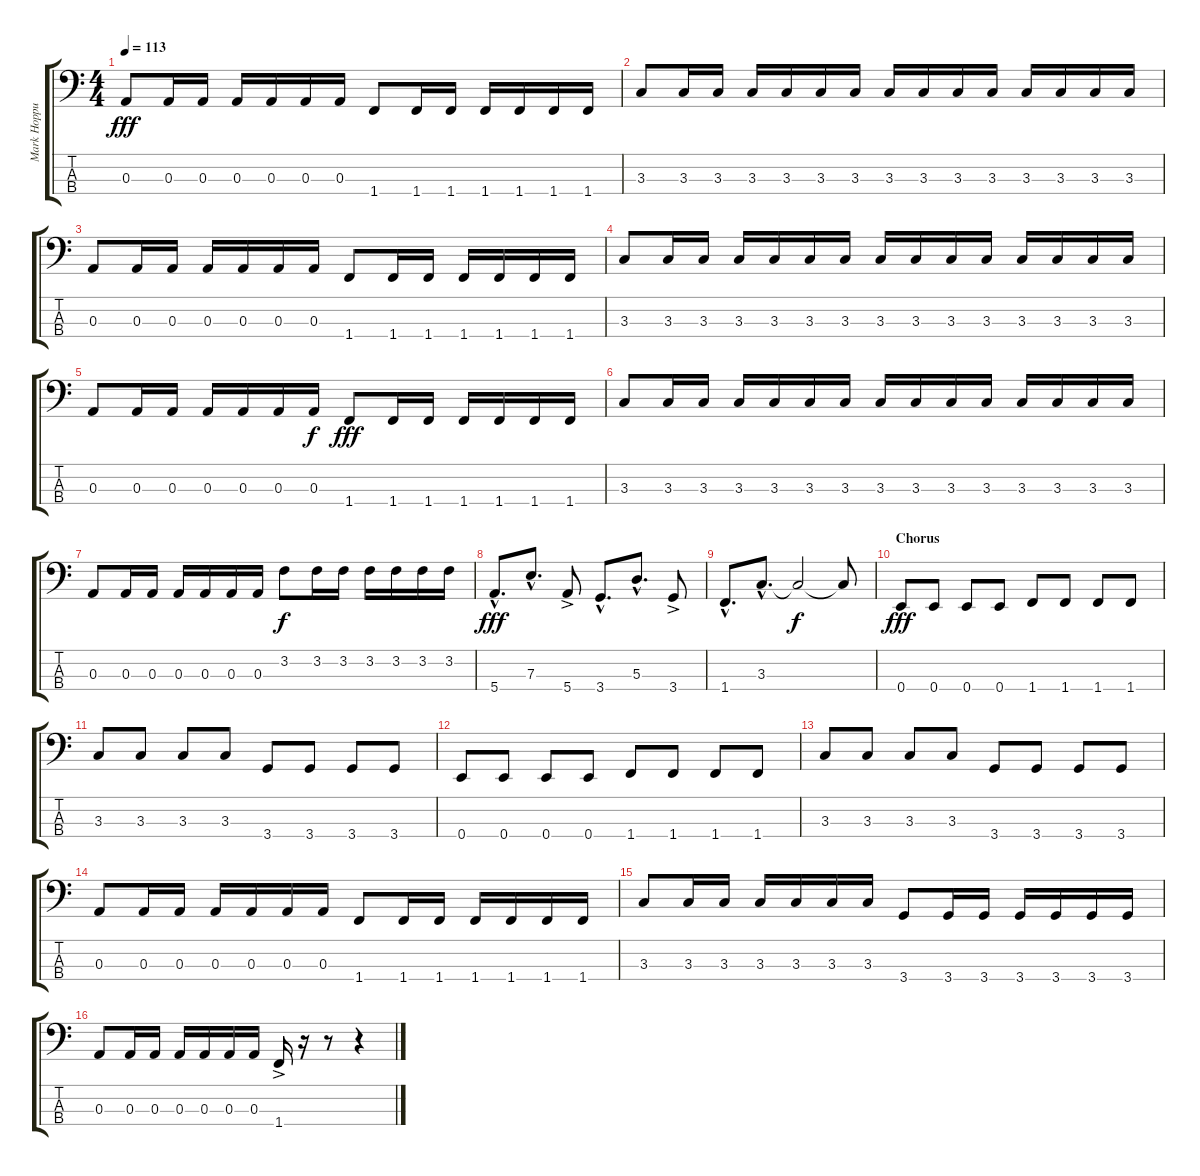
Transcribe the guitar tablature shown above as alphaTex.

\track ("Mark Hoppus (Bass)" "Mark Hoppu") {instrument electricbasspick}
\staff {score tabs}
\tuning (G2 D2 A1 E1) {hide}
\ts (4 4)
\tempo 113
\clef f4
\ks c
0.3.8{dy fff} 0.3.16 0.3.16 0.3.16 0.3.16 0.3.16 0.3.16 1.4.8 1.4.16 1.4.16 1.4.16 1.4.16 1.4.16 1.4.16 |
3.3.8 3.3.16 3.3.16 3.3.16 3.3.16 3.3.16 3.3.16 3.3.16 3.3.16 3.3.16 3.3.16 3.3.16 3.3.16 3.3.16 3.3.16 |
0.3.8 0.3.16 0.3.16 0.3.16 0.3.16 0.3.16 0.3.16 1.4.8 1.4.16 1.4.16 1.4.16 1.4.16 1.4.16 1.4.16 |
3.3.8 3.3.16 3.3.16 3.3.16 3.3.16 3.3.16 3.3.16 3.3.16 3.3.16 3.3.16 3.3.16 3.3.16 3.3.16 3.3.16 3.3.16 |
0.3.8 0.3.16 0.3.16 0.3.16 0.3.16 0.3.16 0.3.16{dy f} 1.4.8{dy fff} 1.4.16 1.4.16 1.4.16 1.4.16 1.4.16 1.4.16 |
3.3.8 3.3.16 3.3.16 3.3.16 3.3.16 3.3.16 3.3.16 3.3.16 3.3.16 3.3.16 3.3.16 3.3.16 3.3.16 3.3.16 3.3.16 |
0.3.8 0.3.16 0.3.16 0.3.16 0.3.16 0.3.16 0.3.16 3.2.8{dy f} 3.2.16 3.2.16 3.2.16 3.2.16 3.2.16 3.2.16 |
5.4{hac}.8{d dy fff} 7.3{hac}.8{d} 5.4{ac}.8 3.4{hac}.8{d} 5.3{hac}.8{d} 3.4{ac}.8 |
1.4{hac}.8{d} 3.3{hac}.8{d} 3.3{t}.2{dy f} 3.3{t}.8 |
\section ("" "Chorus")
0.4.8{dy fff} 0.4.8 0.4.8 0.4.8 1.4.8 1.4.8 1.4.8 1.4.8 |
3.3.8 3.3.8 3.3.8 3.3.8 3.4.8 3.4.8 3.4.8 3.4.8 |
0.4.8 0.4.8 0.4.8 0.4.8 1.4.8 1.4.8 1.4.8 1.4.8 |
3.3.8 3.3.8 3.3.8 3.3.8 3.4.8 3.4.8 3.4.8 3.4.8 |
0.3.8 0.3.16 0.3.16 0.3.16 0.3.16 0.3.16 0.3.16 1.4.8 1.4.16 1.4.16 1.4.16 1.4.16 1.4.16 1.4.16 |
3.3.8 3.3.16 3.3.16 3.3.16 3.3.16 3.3.16 3.3.16 3.4.8 3.4.16 3.4.16 3.4.16 3.4.16 3.4.16 3.4.16 |
0.3.8 0.3.16 0.3.16 0.3.16 0.3.16 0.3.16 0.3.16 1.4{ac}.16 r.16 r.8 r.4
